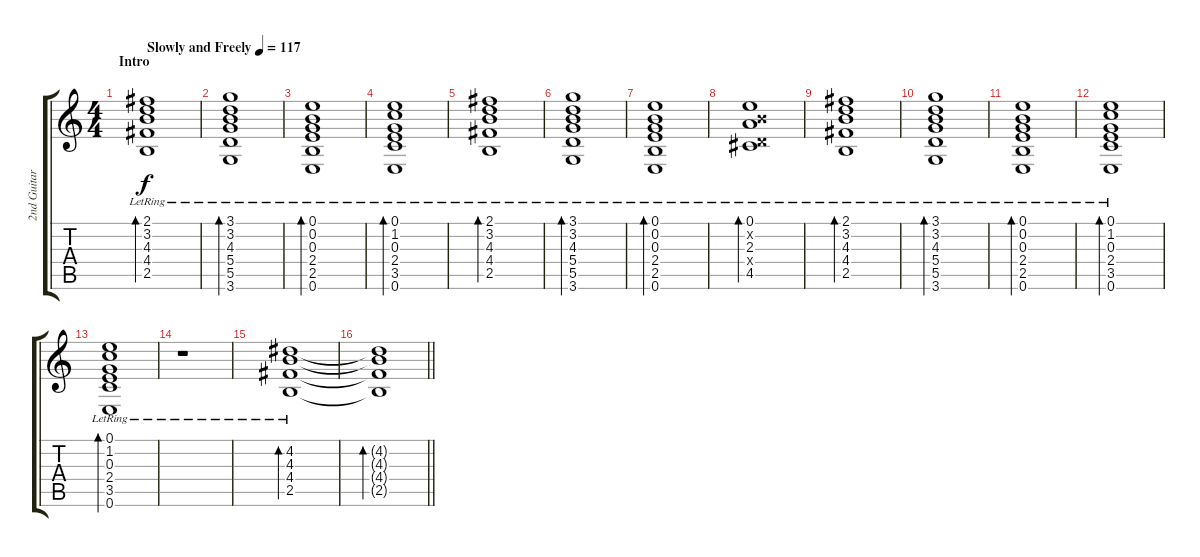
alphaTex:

\track ("2nd Guitar" "2nd Guitar") {instrument electricguitarjazz}
\staff {score tabs}
\tuning (E4 B3 G3 D3 A2 E2) {hide}
\ts (4 4)
\section ("" "Intro")
\tempo (117 "Slowly and Freely")
\clef g2
\ks c
(2.1{lr} 3.2{lr} 4.3{lr} 4.4{lr} 2.5{lr}).1{bd 30 dy f instrument electricguitarjazz} |
(3.1{lr} 3.2{lr} 4.3{lr} 5.4{lr} 5.5{lr} 3.6{lr}).1{bd 30} |
(0.1{lr} 0.2{lr} 0.3{lr} 2.4{lr} 2.5 0.6{lr}).1{bd 30} |
(0.1{lr} 1.2{lr} 0.3{lr} 2.4{lr} 3.5{lr} 0.6{lr}).1{bd 30} |
(2.1{lr} 3.2{lr} 4.3{lr} 4.4{lr} 2.5{lr}).1{bd 30} |
(3.1{lr} 3.2{lr} 4.3{lr} 5.4{lr} 5.5{lr} 3.6{lr}).1{bd 30} |
(0.1{lr} 0.2{lr} 0.3{lr} 2.4{lr} 2.5{lr} 0.6{lr}).1{bd 30} |
(0.1{lr} 0.2{x} 2.3{lr} 0.4{x} 4.5{lr}).1{bd 30} |
(2.1 3.2{lr} 4.3{lr} 4.4{lr} 2.5{lr}).1{bd 30} |
(3.1{lr} 3.2{lr} 4.3{lr} 5.4{lr} 5.5{lr} 3.6{lr}).1{bd 30} |
(0.1{lr} 0.2{lr} 0.3{lr} 2.4{lr} 2.5{lr} 0.6{lr}).1{bd 30} |
(0.1{lr} 1.2{lr} 0.3{lr} 2.4{lr} 3.5{lr} 0.6{lr}).1{bd 30} |
(0.1{lr} 1.2{lr} 0.3{lr} 2.4{lr} 3.5{lr} 0.6{lr}).1{bd 480} |
r.1 |
(4.2{lr} 4.3{lr} 4.4{lr} 2.5{lr}).1{bd 480} |
\barLineRight lightlight
(4.2{t} 4.3{t} 4.4{t} 2.5{t}).1{bd 240}
